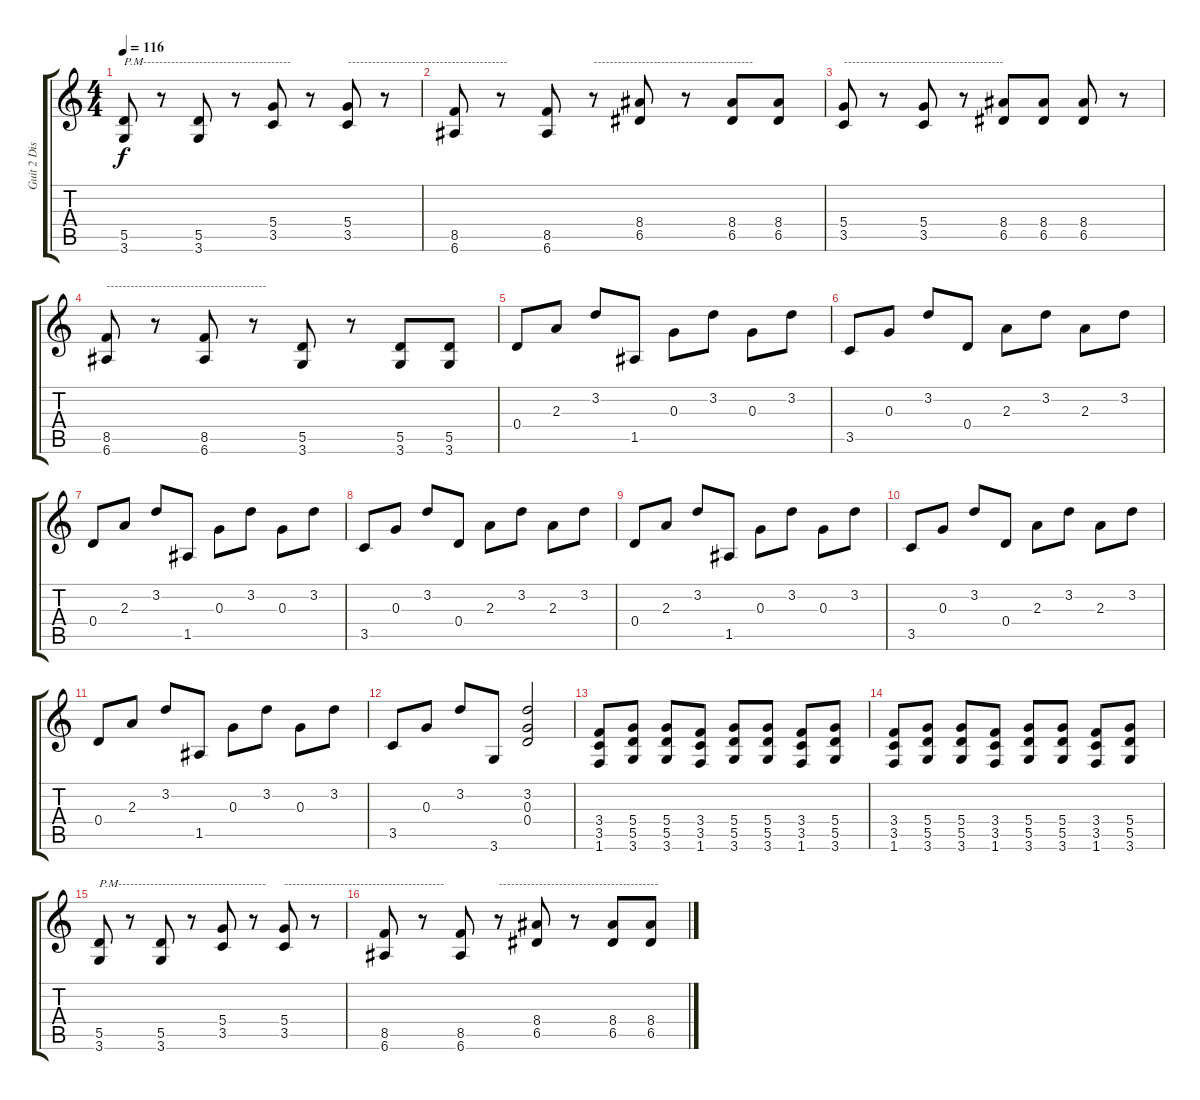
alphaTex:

\track ("Guit 2 Dist" "Guit 2 Dis") {instrument distortionguitar}
\staff {score tabs}
\tuning (E4 B3 G3 D3 A2 E2) {hide}
\ts (4 4)
\tempo 116
\clef g2
\ks c
(5.5 3.6).8{txt "P.M-------------------------------------" dy f} r.8 (5.5 3.6).8 r.8 (5.4 3.5).8 r.8 (5.4 3.5).8{txt "----------------------------------------"} r.8 |
(8.5 6.6).8 r.8 (8.5 6.6).8 r.8{txt "----------------------------------------"} (8.4 6.5).8 r.8 (8.4 6.5).8 (8.4 6.5).8 |
(5.4 3.5).8{txt "----------------------------------------"} r.8 (5.4 3.5).8 r.8 (8.4 6.5).8 (8.4 6.5).8 (8.4 6.5).8 r.8 |
(8.5 6.6).8{txt "----------------------------------------"} r.8 (8.5 6.6).8 r.8 (5.5 3.6).8 r.8 (5.5 3.6).8 (5.5 3.6).8 |
0.4.8 2.3.8 3.2.8 1.5.8 0.3.8 3.2.8 0.3.8 3.2.8 |
3.5.8 0.3.8 3.2.8 0.4.8 2.3.8 3.2.8 2.3.8 3.2.8 |
0.4.8 2.3.8 3.2.8 1.5.8 0.3.8 3.2.8 0.3.8 3.2.8 |
3.5.8 0.3.8 3.2.8 0.4.8 2.3.8 3.2.8 2.3.8 3.2.8 |
0.4.8 2.3.8 3.2.8 1.5.8 0.3.8 3.2.8 0.3.8 3.2.8 |
3.5.8 0.3.8 3.2.8 0.4.8 2.3.8 3.2.8 2.3.8 3.2.8 |
0.4.8 2.3.8 3.2.8 1.5.8 0.3.8 3.2.8 0.3.8 3.2.8 |
3.5.8 0.3.8 3.2.8 3.6.8 (3.2 0.3 0.4).2 |
(3.4 3.5 1.6).8 (5.4 5.5 3.6).8 (5.4 5.5 3.6).8 (3.4 3.5 1.6).8 (5.4 5.5 3.6).8 (5.4 5.5 3.6).8 (3.4 3.5 1.6).8 (5.4 5.5 3.6).8 |
(3.4 3.5 1.6).8 (5.4 5.5 3.6).8 (5.4 5.5 3.6).8 (3.4 3.5 1.6).8 (5.4 5.5 3.6).8 (5.4 5.5 3.6).8 (3.4 3.5 1.6).8 (5.4 5.5 3.6).8 |
(5.5 3.6).8{txt "P.M-------------------------------------"} r.8 (5.5 3.6).8 r.8 (5.4 3.5).8 r.8 (5.4 3.5).8{txt "----------------------------------------"} r.8 |
(8.5 6.6).8 r.8 (8.5 6.6).8 r.8{txt "----------------------------------------"} (8.4 6.5).8 r.8 (8.4 6.5).8 (8.4 6.5).8
